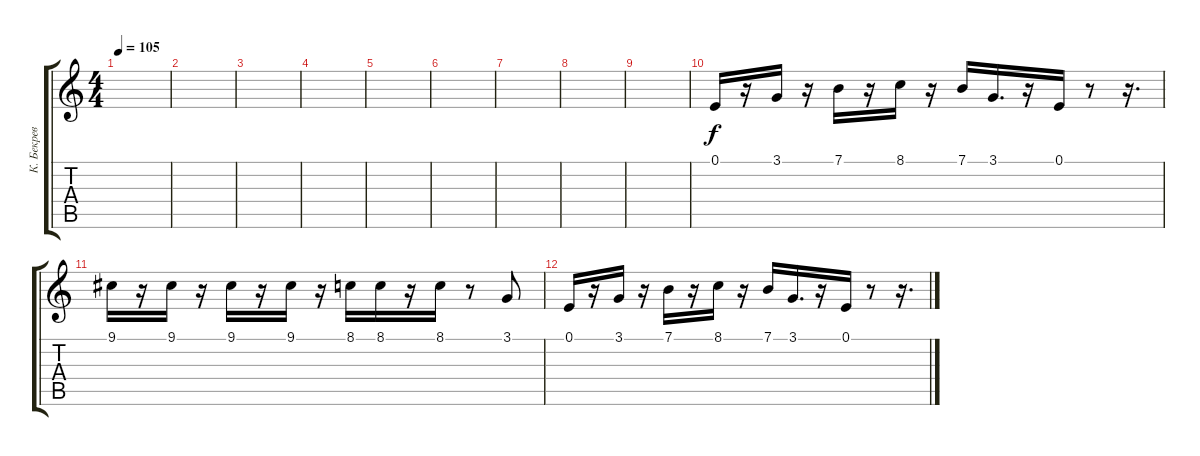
\track ("К. Бекрев" "К. Бекрев") {instrument lead2sawtooth}
\staff {score tabs}
\tuning (E4 B3 G3 D3 A2 E2) {hide}
\ts (4 4)
\tempo 105
\clef g2
\ks c
|
|
|
|
|
|
|
|
|
0.1.16 r.16 3.1.16 r.16 7.1.16 r.16 8.1.16 r.16 7.1.16 3.1.16{d} r.16 0.1.16 r.8 r.16{d} |
9.1.16 r.16 9.1.16 r.16 9.1.16 r.16 9.1.16 r.16 8.1.16 8.1.16 r.16 8.1.16 r.8 3.1.8 |
0.1.16 r.16 3.1.16 r.16 7.1.16 r.16 8.1.16 r.16 7.1.16 3.1.16{d} r.16 0.1.16 r.8 r.16{d}
